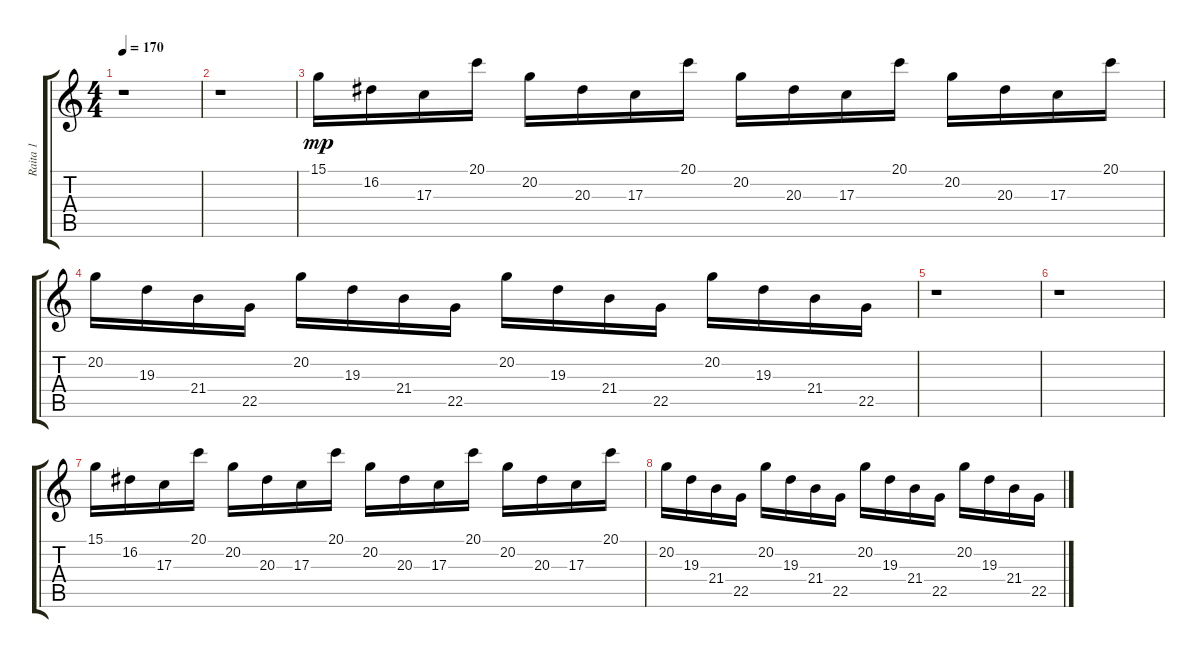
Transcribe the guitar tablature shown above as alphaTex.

\track ("Raita 1" "Raita 1") {instrument acousticgrandpiano}
\staff {score tabs}
\tuning (E4 B3 G3 D3 A2 E2) {hide}
\ts (4 4)
\tempo 170
\clef g2
\ks c
r.1{dy f} |
r.1 |
15.1.16{dy mp} 16.2.16 17.3.16 20.1.16 20.2.16 20.3.16 17.3.16 20.1.16 20.2.16 20.3.16 17.3.16 20.1.16 20.2.16 20.3.16 17.3.16 20.1.16 |
20.2.16 19.3.16 21.4.16 22.5.16 20.2.16 19.3.16 21.4.16 22.5.16 20.2.16 19.3.16 21.4.16 22.5.16 20.2.16 19.3.16 21.4.16 22.5.16 |
r.1 |
r.1 |
15.1.16 16.2.16 17.3.16 20.1.16 20.2.16 20.3.16 17.3.16 20.1.16 20.2.16 20.3.16 17.3.16 20.1.16 20.2.16 20.3.16 17.3.16 20.1.16 |
20.2.16 19.3.16 21.4.16 22.5.16 20.2.16 19.3.16 21.4.16 22.5.16 20.2.16 19.3.16 21.4.16 22.5.16 20.2.16 19.3.16 21.4.16 22.5.16
